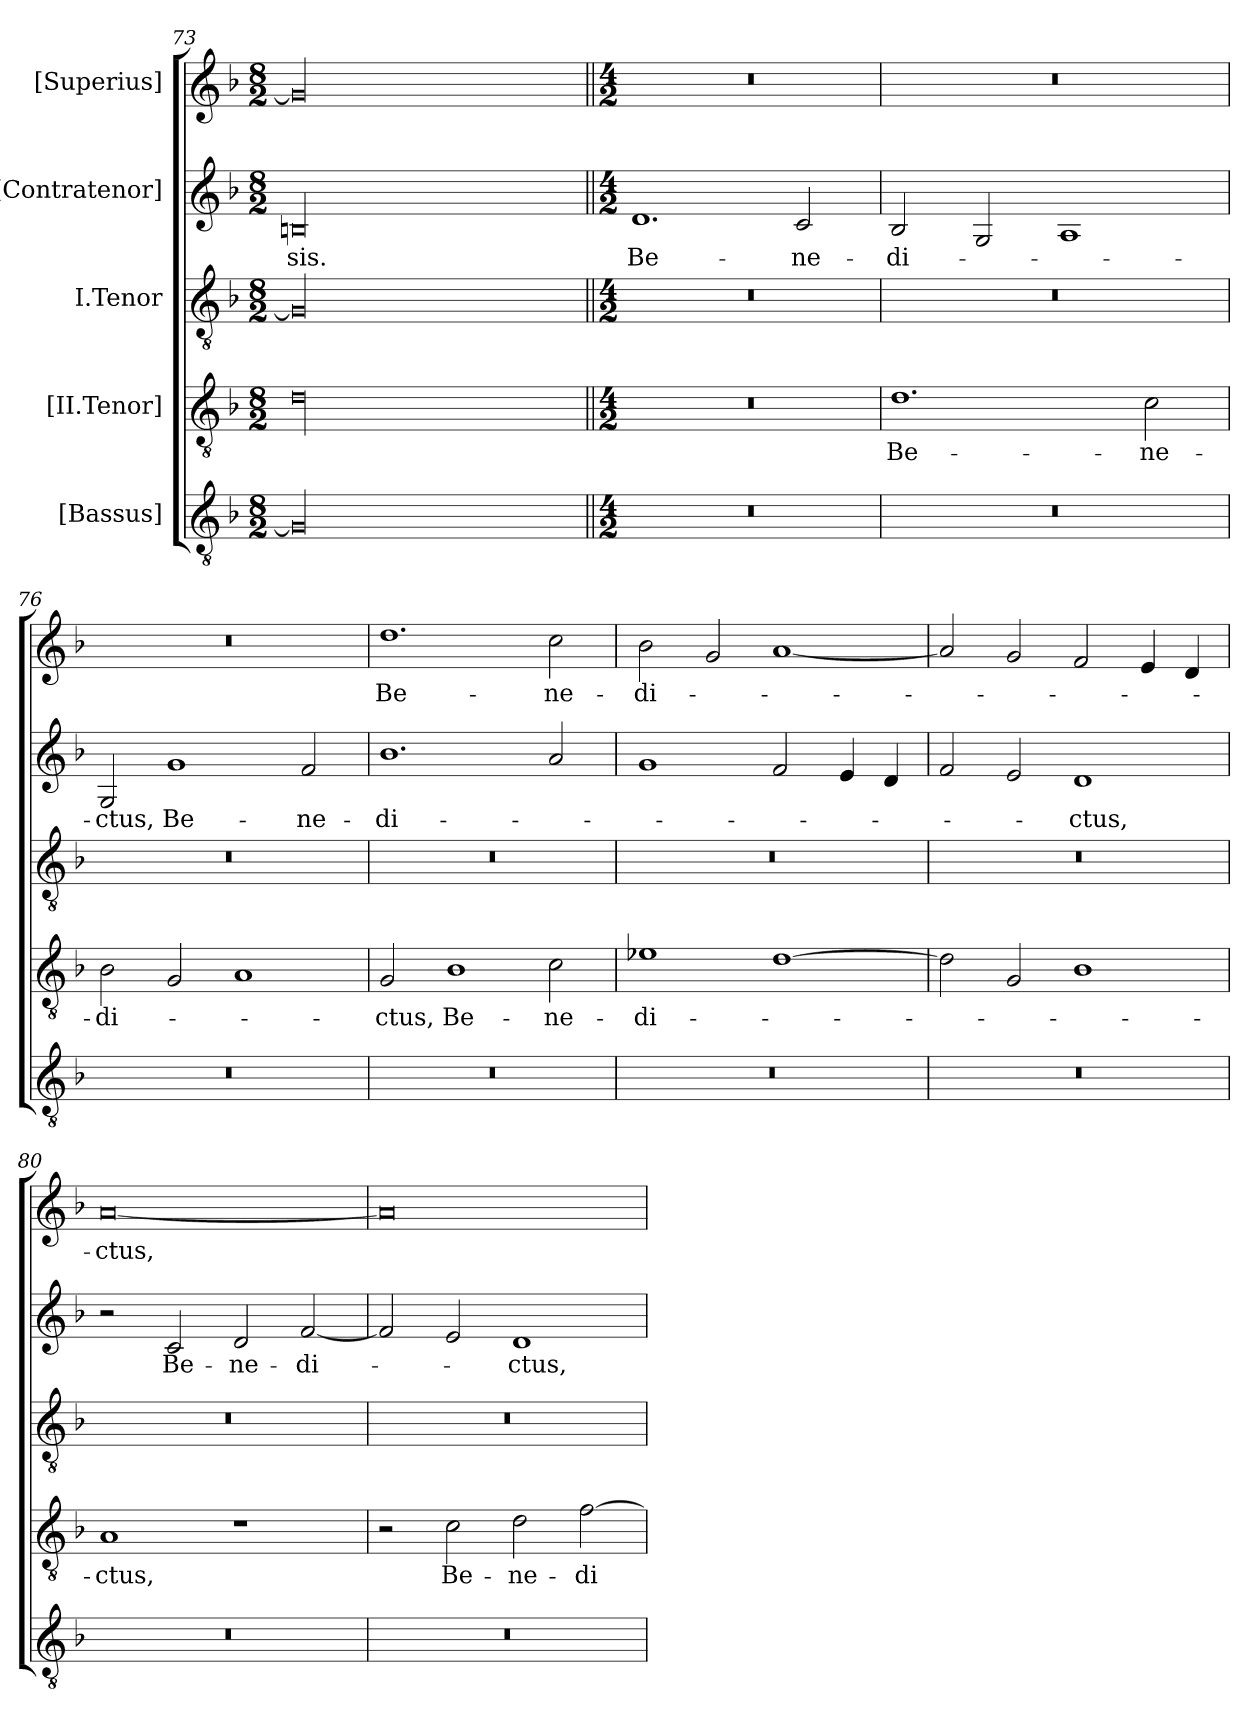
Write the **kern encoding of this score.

**kern	**text	**kern	**text	**kern	**kern	**text	**kern	**text
*part5	*part5	*part4	*part4	*part3	*part2	*part2	*part1	*part1
*staff5	*staff5	*staff4	*staff4	*staff3	*staff2	*staff2	*staff1	*staff1
*I"[Bassus]	*	*I"[II.Tenor]	*	*I"I.Tenor	*I"[Contratenor]	*	*I"[Superius]	*
*clefGv2	*	*clefGv2	*	*clefGv2	*clefG2	*	*clefG2	*
*k[b-]	*	*k[b-]	*	*k[b-]	*k[b-]	*	*k[b-]	*
*M8/2	*	*M8/2	*	*M8/2	*M8/2	*	*M8/2	*
=73	=73	=73	=73	=73	=73	=73	=73	=73
00G/]	.	00d\	.	00G/]	00Bn/	-sis.	00g/]	.
=74||	=74||	=74||	=74||	=74||	=74||	=74||	=74||	=74||
*M4/2	*	*M4/2	*	*M4/2	*M4/2	*	*M4/2	*
0r	.	0r	.	0r	1.d/	Be-	0r	.
.	.	.	.	.	2c/	-ne-	.	.
=75	=75	=75	=75	=75	=75	=75	=75	=75
0r	.	1.d\	Be-	0r	2B-/	-di-	0r	.
.	.	.	.	.	2G/	.	.	.
.	.	.	.	.	1A/	.	.	.
.	.	2c\	-ne-	.	.	.	.	.
=76	=76	=76	=76	=76	=76	=76	=76	=76
0r	.	2B-\	-di-	0r	2G/	-ctus,	0r	.
.	.	2G/	.	.	1g/	Be-	.	.
.	.	1A/	.	.	.	.	.	.
.	.	.	.	.	2f/	-ne-	.	.
=77	=77	=77	=77	=77	=77	=77	=77	=77
0r	.	2G/	-ctus,	0r	1.b-\	-di-	1.dd\	Be-
.	.	1B-\	Be-	.	.	.	.	.
.	.	2c\	-ne-	.	2a/	.	2cc\	-ne-
=78	=78	=78	=78	=78	=78	=78	=78	=78
0r	.	1e-X\	-di-	0r	1g/	.	2b-\	-di-
.	.	.	.	.	.	.	2g/	.
.	.	[1d\	.	.	2f/	.	[1a/	.
.	.	.	.	.	4e/	.	.	.
.	.	.	.	.	4d/	.	.	.
=79	=79	=79	=79	=79	=79	=79	=79	=79
0r	.	2d\]	.	0r	2f/	.	2a/]	.
.	.	2G/	.	.	2e/	.	2g/	.
.	.	1B-\	.	.	1d/	-ctus,	2f/	.
.	.	.	.	.	.	.	4e/	.
.	.	.	.	.	.	.	4d/	.
=80	=80	=80	=80	=80	=80	=80	=80	=80
0r	.	1A/	-ctus,	0r	2r	.	[0a/	-ctus,
.	.	.	.	.	2c/	Be-	.	.
.	.	1r	.	.	2d/	-ne-	.	.
.	.	.	.	.	[2f/	-di-	.	.
=81	=81	=81	=81	=81	=81	=81	=81	=81
0r	.	2r	.	0r	2f/]	.	0a/]	.
.	.	2c\	Be-	.	2e/	.	.	.
.	.	2d\	-ne-	.	1d/	-ctus,	.	.
.	.	[2f\	-di-	.	.	.	.	.
=	=	=	=	=	=	=	=	=
*-	*-	*-	*-	*-	*-	*-	*-	*-
